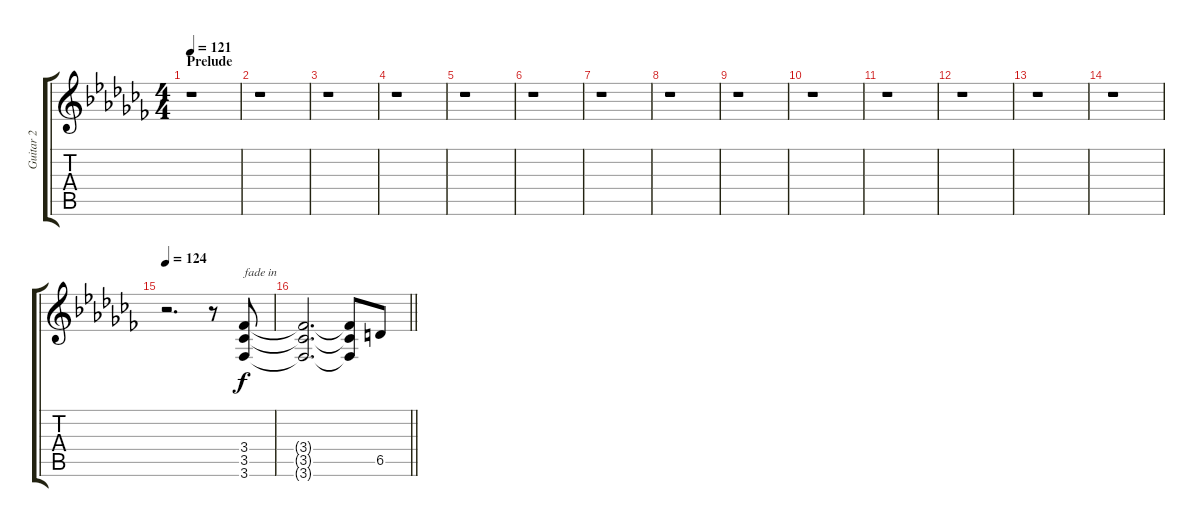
\track ("Guitar 2" "Guitar 2") {instrument distortionguitar}
\staff {score tabs}
\tuning (Eb4 Bb3 Gb3 Db3 Ab2 Db2) {hide}
\ts (4 4)
\section ("" "Prelude")
\tempo 121
\clef g2
\ks cb
r.1{dy f instrument distortionguitar} |
r.1 |
r.1 |
r.1 |
r.1 |
r.1 |
r.1 |
r.1 |
r.1 |
r.1 |
r.1 |
r.1 |
r.1 |
r.1 |
\tempo 124
r.2{d} r.8 (3.4 3.5 3.6).8{txt "fade in" volume 2} |
\barLineRight lightlight
(3.4{t} 3.5{t} 3.6{t}).2{d volume 12} (3.4{t} 3.5{t} 3.6{t}).8 6.5.8
